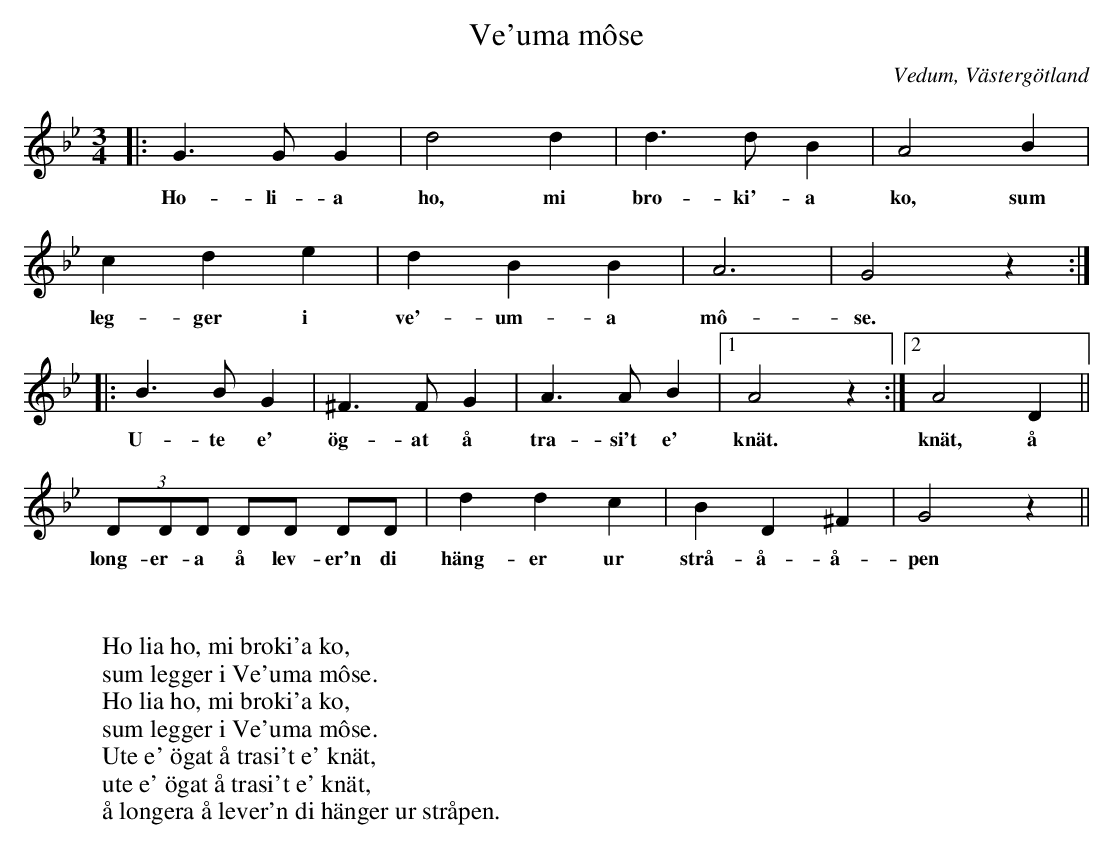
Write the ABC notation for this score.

X:1
T:Ve'uma môse
O:Vedum, Västergötland
W:
W:
W:Ho lia ho, mi broki'a ko,
W:sum legger i Ve'uma môse.
W:Ho lia ho, mi broki'a ko,
W:sum legger i Ve'uma môse.
W:Ute e' ögat å trasi't e' knät,
W:ute e' ögat å trasi't e' knät,
W:å longera å lever'n di hänger ur stråpen.
M:3/4
L:1/8
K:Gm
|:G3GG2 | d4 d2 | d3d B2 | A4 B2|
w:Ho-li-a ho, mi bro-ki'-a ko, sum
c2d2e2 |d2 B2 B2 | A6 | G4z2 :|
w:leg-ger i ve'-um-a mô-se.
|:B3BG2 | ^F3FG2 | A3AB2 |1 A4z2 :|2 A4 D2 ||
w:U-te e' ög-at å tra-si't e' knät. knät, å
(3DDD DD DD| d2d2c2 | B2D2^F2 | G4z2 ||
w:long-er-a å lev-er'n di häng-er ur strå-å-å-pen
